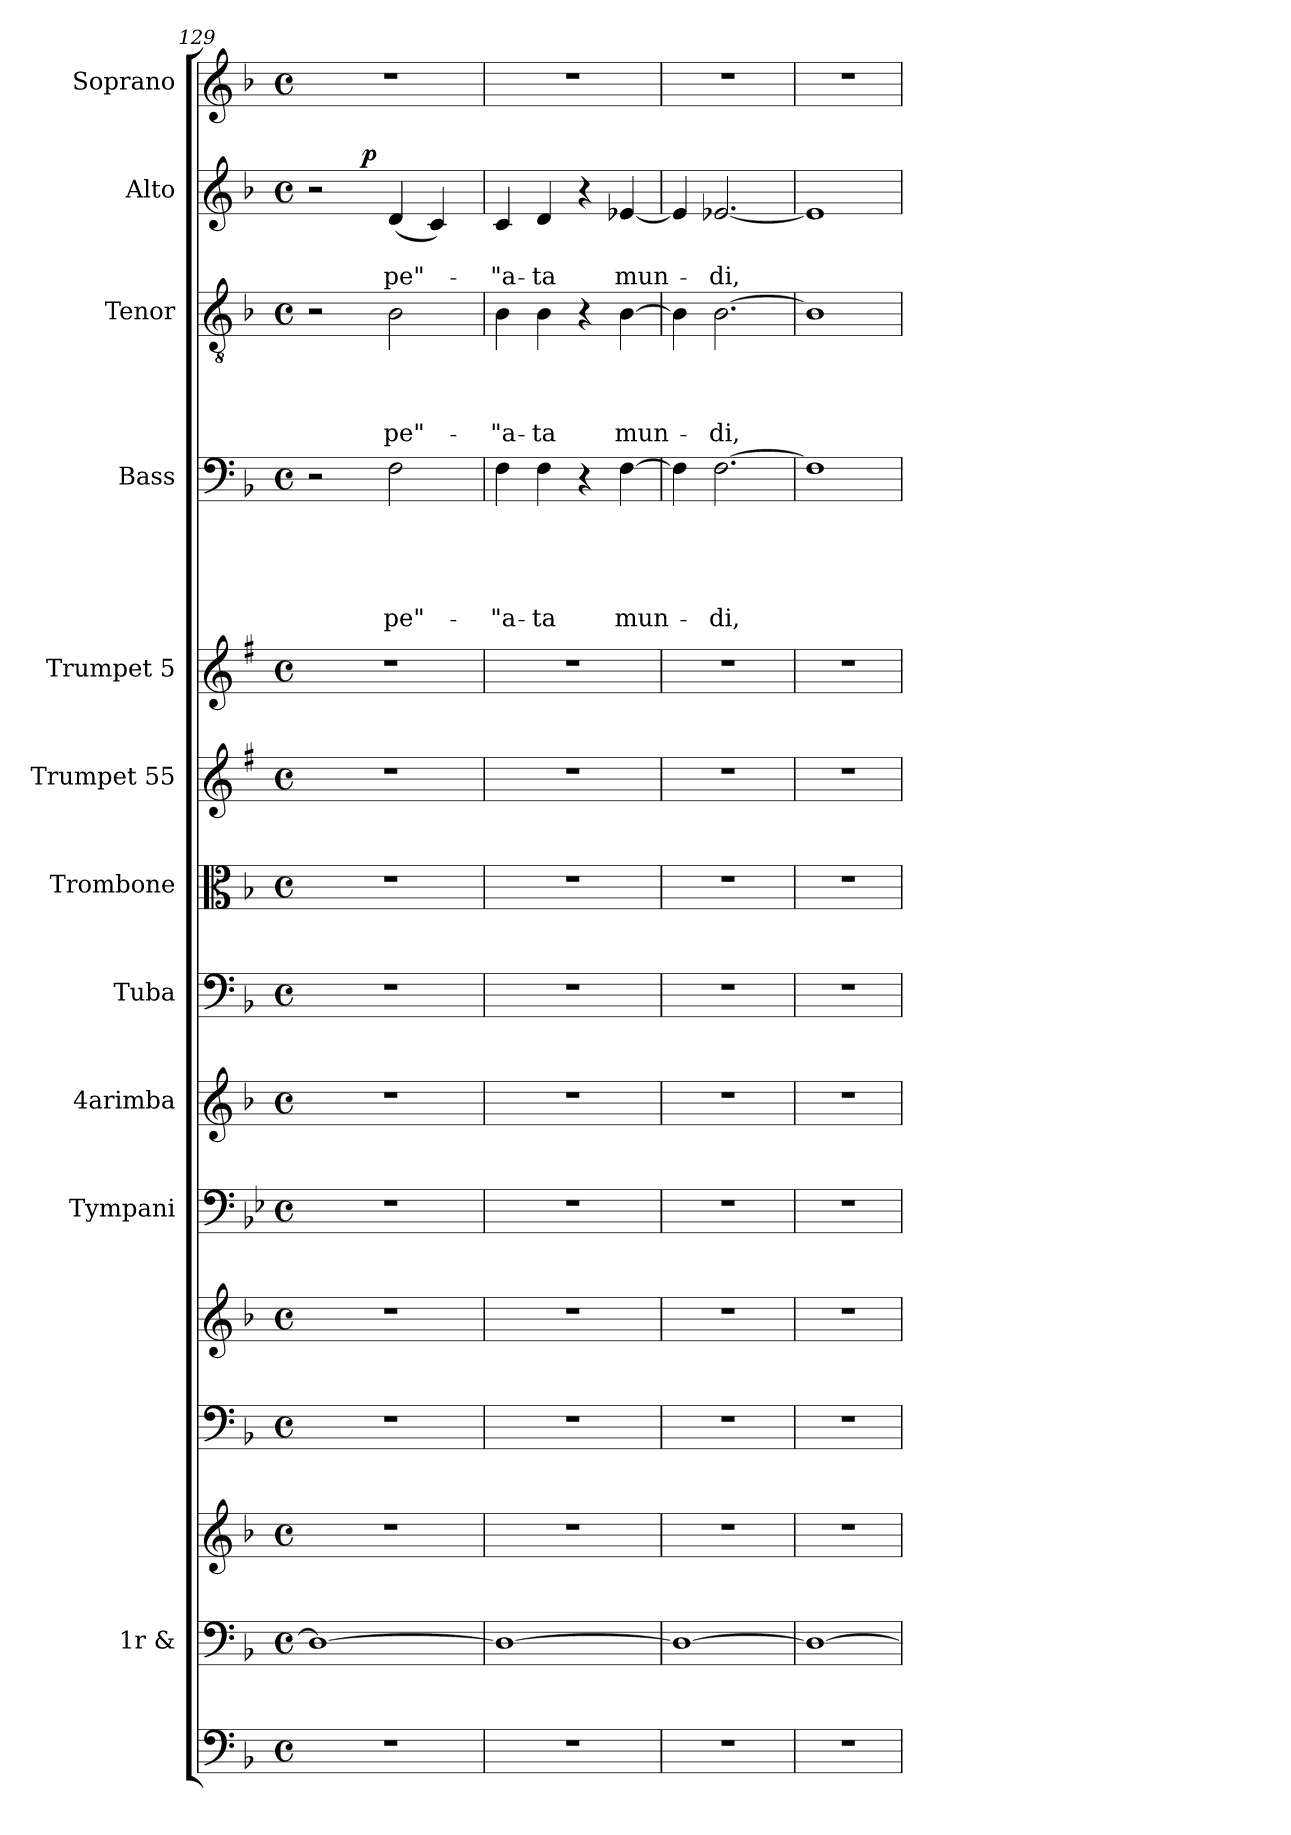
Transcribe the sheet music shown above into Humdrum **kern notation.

**kern	**kern	**kern	**kern	**kern	**kern	**kern	**kern	**kern	**kern	**kern	**kern	**text	**text	**text	**text	**text	**kern	**text	**text	**text	**text	**kern	**text	**text	**dynam	**kern
*part14	*part13	*part13	*part12	*part11	*part10	*part9	*part8	*part7	*part6	*part5	*part4	*part4	*part4	*part4	*part4	*part4	*part3	*part3	*part3	*part3	*part3	*part2	*part2	*part2	*part2	*part1
*staff15	*staff14	*staff13	*staff12	*staff11	*staff10	*staff9	*staff8	*staff7	*staff6	*staff5	*staff4	*staff4	*staff4	*staff4	*staff4	*staff4	*staff3	*staff3	*staff3	*staff3	*staff3	*staff2	*staff2	*staff2	*staff2	*staff1
*	*I"1r &	*	*	*	*I"Tympani	*I"4arimba	*I"Tuba	*I"Trombone	*I"Trumpet 55	*I"Trumpet 5	*I"Bass	*	*	*	*	*	*I"Tenor	*	*	*	*	*I"Alto	*	*	*	*I"Soprano
*	*	*	*	*	*I'Tymp	*	*I'Tba	*I'Trbn	*I'Trpt 55	*I'Trpt 5	*I'B	*	*	*	*	*	*I'T	*	*	*	*	*I'A	*	*	*	*I'S
*clefF4	*clefF4	*clefG2	*clefF4	*clefG2	*clefF4	*clefG2	*clefF4	*clefC3	*clefG2	*clefG2	*clefF4	*	*	*	*	*	*clefGv2	*	*	*	*	*clefG2	*	*	*	*clefG2
*	*	*	*	*	*	*	*	*	*ITrd1c2	*ITrd1c2	*	*	*	*	*	*	*	*	*	*	*	*	*	*	*	*
*k[b-]	*k[b-]	*k[b-]	*k[b-]	*k[b-]	*k[b-e-]	*k[b-]	*k[b-]	*k[b-]	*k[b-]	*k[b-]	*k[b-]	*	*	*	*	*	*k[b-]	*	*	*	*	*k[b-]	*	*	*	*k[b-]
*F:	*F:	*F:	*F:	*F:	*B-:	*F:	*F:	*F:	*F:	*F:	*F:	*	*	*	*	*	*F:	*	*	*	*	*F:	*	*	*	*F:
*M4/4	*M4/4	*M4/4	*M4/4	*M4/4	*M4/4	*M4/4	*M4/4	*M4/4	*M4/4	*M4/4	*M4/4	*	*	*	*	*	*M4/4	*	*	*	*	*M4/4	*	*	*	*M4/4
*met(c)	*met(c)	*met(c)	*met(c)	*met(c)	*met(c)	*met(c)	*met(c)	*met(c)	*met(c)	*met(c)	*met(c)	*	*	*	*	*	*met(c)	*	*	*	*	*met(c)	*	*	*	*met(c)
=129	=129	=129	=129	=129	=129	=129	=129	=129	=129	=129	=129	=129	=129	=129	=129	=129	=129	=129	=129	=129	=129	=129	=129	=129	=129	=129
*	*	*	*	*	*	*	*	*	*	*	*	*	*	*	*	*	*	*	*	*	*	*^	*	*	*	*
1r	1D_	1r	1r	1r	1r	1r	1r	1r	1r	1r	2r	.	.	.	.	.	2r	.	.	.	.	2r	4.ryy	.	.	.	1r
!	!	!	!	!	!	!	!	!	!	!	!	!	!	!	!	!	!	!	!	!	!	!	!	!	!	!LO:DY:a	!
.	.	.	.	.	.	.	.	.	.	.	.	.	.	.	.	.	.	.	.	.	.	.	2ryy	.	.	p	.
!	!	!	!	!	!	!	!	!	!	!	!	!	!	!	!	!LO:LY:b	!	!	!	!	!LO:LY:b	!	!	!	!LO:LY:b	!	!
.	.	.	.	.	.	.	.	.	.	.	2F\	.	.	.	.	pe"-	2B-\	.	.	.	pe"-	(<4d/	.	.	pe"-	.	.
.	.	.	.	.	.	.	.	.	.	.	.	.	.	.	.	.	.	.	.	.	.	4c/)	.	.	.	.	.
.	.	.	.	.	.	.	.	.	.	.	.	.	.	.	.	.	.	.	.	.	.	.	8ryy	.	.	.	.
=130	=130	=130	=130	=130	=130	=130	=130	=130	=130	=130	=130	=130	=130	=130	=130	=130	=130	=130	=130	=130	=130	=130	=130	=130	=130	=130	=130
!	!	!	!	!	!	!	!	!	!	!	!	!	!	!	!	!LO:LY:b	!	!	!	!	!LO:LY:b	!	!	!	!LO:LY:b	!	!
*	*	*	*	*	*	*	*	*	*	*	*	*	*	*	*	*	*	*	*	*	*	*v	*v	*	*	*	*
1r	1D_	1r	1r	1r	1r	1r	1r	1r	1r	1r	4F\	.	.	.	.	-"a-	4B-\	.	.	.	-"a-	4c/	.	-"a-	.	1r
!	!	!	!	!	!	!	!	!	!	!	!	!	!	!	!	!LO:LY:b	!	!	!	!	!LO:LY:b	!	!	!LO:LY:b	!	!
.	.	.	.	.	.	.	.	.	.	.	4F\	.	.	.	.	-ta	4B-\	.	.	.	-ta	4d/	.	-ta	.	.
.	.	.	.	.	.	.	.	.	.	.	4r	.	.	.	.	.	4r	.	.	.	.	4r	.	.	.	.
!	!	!	!	!	!	!	!	!	!	!	!	!	!	!	!	!LO:LY:b	!	!	!	!	!LO:LY:b	!	!	!LO:LY:b	!	!
.	.	.	.	.	.	.	.	.	.	.	[>4F\	.	.	.	.	mun-	[>4B-\	.	.	.	mun-	[<4e-X/	.	mun-	.	.
=131	=131	=131	=131	=131	=131	=131	=131	=131	=131	=131	=131	=131	=131	=131	=131	=131	=131	=131	=131	=131	=131	=131	=131	=131	=131	=131
1r	1D_	1r	1r	1r	1r	1r	1r	1r	1r	1r	4F\]	.	.	.	.	.	4B-\]	.	.	.	.	4e-/]	.	.	.	1r
!	!	!	!	!	!	!	!	!	!	!	!	!	!	!	!	!LO:LY:b	!	!	!	!	!LO:LY:b	!	!	!LO:LY:b	!	!
.	.	.	.	.	.	.	.	.	.	.	[>2.F\	.	.	.	.	-di,	[>2.B-\	.	.	.	-di,	[<2.e-X/	.	-di,	.	.
=132	=132	=132	=132	=132	=132	=132	=132	=132	=132	=132	=132	=132	=132	=132	=132	=132	=132	=132	=132	=132	=132	=132	=132	=132	=132	=132
1r	1D_	1r	1r	1r	1r	1r	1r	1r	1r	1r	1F]	.	.	.	.	.	1B-]	.	.	.	.	1e-]	.	.	.	1r
=	=	=	=	=	=	=	=	=	=	=	=	=	=	=	=	=	=	=	=	=	=	=	=	=	=	=
*-	*-	*-	*-	*-	*-	*-	*-	*-	*-	*-	*-	*-	*-	*-	*-	*-	*-	*-	*-	*-	*-	*-	*-	*-	*-	*-
